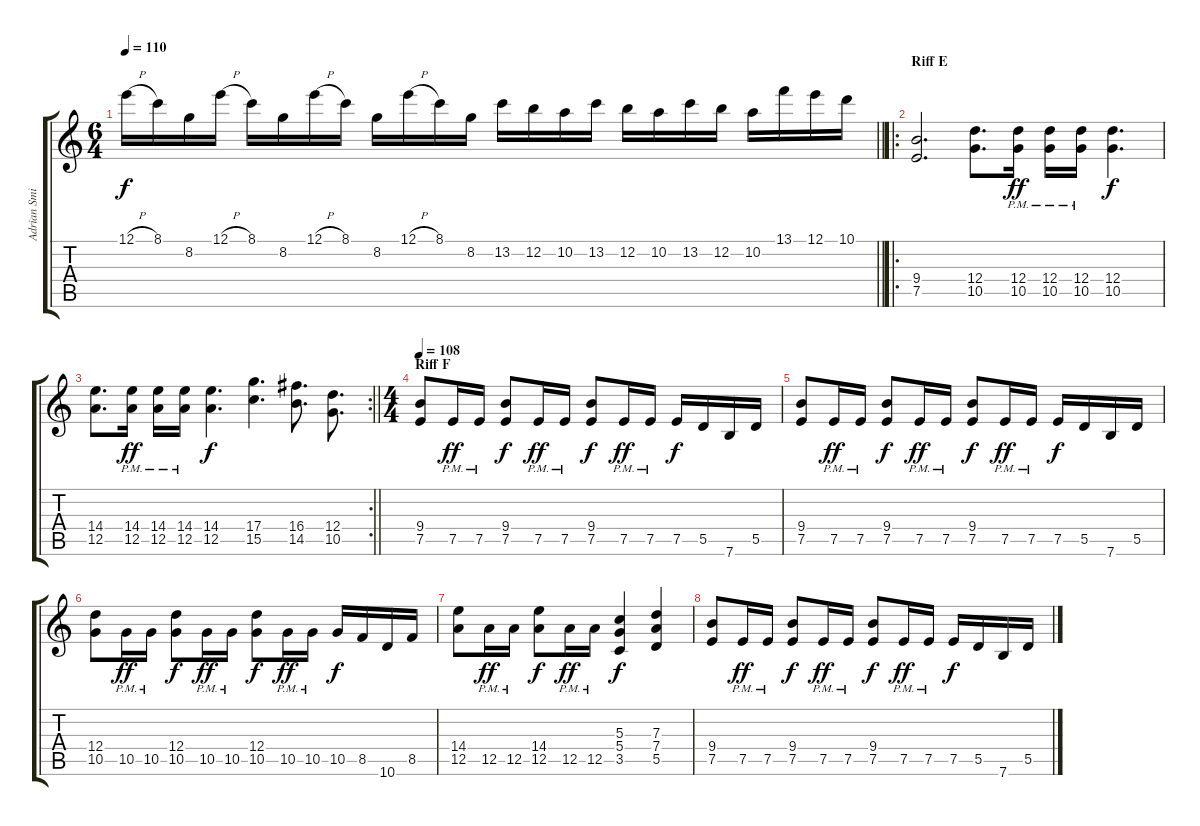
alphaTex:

\track ("Adrian Smith" "Adrian Smi") {instrument distortionguitar}
\staff {score tabs}
\tuning (E4 B3 G3 D3 A2 E2) {hide}
\ts (6 4)
\tempo 110
\clef g2
\barLineRight lightlight
\ks c
12.1{h}.16{dy f} 8.1.16 8.2.16 12.1{h}.16 8.1.16 8.2.16 12.1{h}.16 8.1.16 8.2.16 12.1{h}.16 8.1.16 8.2.16 13.2.16 12.2.16 10.2.16 13.2.16 12.2.16 10.2.16 13.2.16 12.2.16 10.2.16 13.1.16 12.1.16 10.1.16 |
\ro
\section ("" "Riff E")
(9.4 7.5).2{d} (12.4 10.5).8{d} (12.4{pm} 10.5{pm}).16{dy ff} (12.4{pm} 10.5{pm}).16 (12.4{pm} 10.5{pm}).16 (12.4 10.5).4{d dy f} |
\rc 2
\barLineRight lightlight
(14.4 12.5).8{d} (14.4{pm} 12.5{pm}).16{dy ff} (14.4{pm} 12.5{pm}).16 (14.4{pm} 12.5{pm}).16 (14.4 12.5).4{d dy f} (17.4 15.5).4{d} (16.4 14.5).8{d} (12.4 10.5).8{d} |
\ts (4 4)
\section ("" "Riff F")
\tempo 108
(9.4 7.5).8 7.5{pm}.16{dy ff} 7.5{pm}.16 (9.4 7.5).8{dy f} 7.5{pm}.16{dy ff} 7.5{pm}.16 (9.4 7.5).8{dy f} 7.5{pm}.16{dy ff} 7.5{pm}.16 7.5.16{dy f} 5.5.16 7.6.16 5.5.16 |
(9.4 7.5).8 7.5{pm}.16{dy ff} 7.5{pm}.16 (9.4 7.5).8{dy f} 7.5{pm}.16{dy ff} 7.5{pm}.16 (9.4 7.5).8{dy f} 7.5{pm}.16{dy ff} 7.5{pm}.16 7.5.16{dy f} 5.5.16 7.6.16 5.5.16 |
(12.4 10.5).8 10.5{pm}.16{dy ff} 10.5{pm}.16 (12.4 10.5).8{dy f} 10.5{pm}.16{dy ff} 10.5{pm}.16 (12.4 10.5).8{dy f} 10.5{pm}.16{dy ff} 10.5{pm}.16 10.5.16{dy f} 8.5.16 10.6.16 8.5.16 |
(14.4 12.5).8 12.5{pm}.16{dy ff} 12.5{pm}.16 (14.4 12.5).8{dy f} 12.5{pm}.16{dy ff} 12.5{pm}.16 (5.3 5.4 3.5).4{dy f} (7.3 7.4 5.5).4 |
(9.4 7.5).8 7.5{pm}.16{dy ff} 7.5{pm}.16 (9.4 7.5).8{dy f} 7.5{pm}.16{dy ff} 7.5{pm}.16 (9.4 7.5).8{dy f} 7.5{pm}.16{dy ff} 7.5{pm}.16 7.5.16{dy f} 5.5.16 7.6.16 5.5.16
